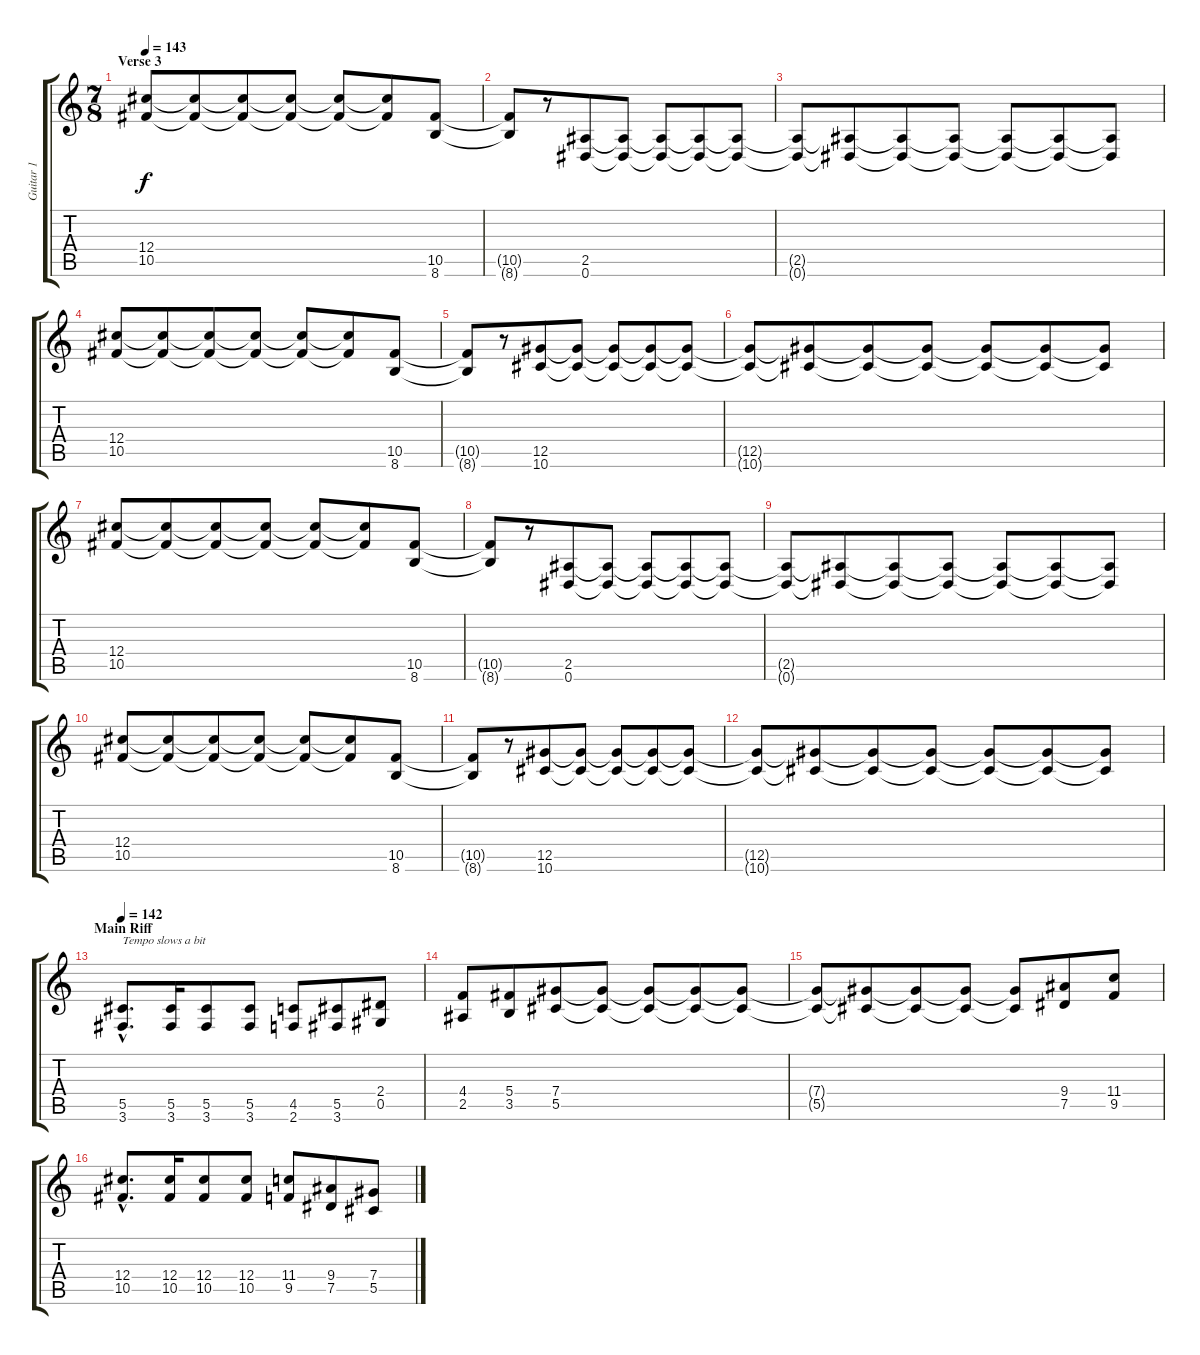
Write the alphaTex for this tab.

\track ("Guitar 1" "Guitar 1") {instrument distortionguitar}
\staff {score tabs}
\tuning (Eb4 Bb3 Gb3 Db3 Ab2 Eb2) {hide}
\ts (7 8)
\section ("" "Verse 3")
\tempo 143
\clef g2
\ks c
(12.4 10.5).8{dy f} (12.4{t} 10.5{t}).8 (12.4{t} 10.5{t}).8 (12.4{t} 10.5{t}).8 (12.4{t} 10.5{t}).8 (12.4{t} 10.5{t}).8 (10.5 8.6).8 |
(10.5{t} 8.6{t}).8 r.8 (2.5 0.6).8 (2.5{t} 0.6{t}).8 (2.5{t} 0.6{t}).8 (2.5{t} 0.6{t}).8 (2.5{t} 0.6{t}).8 |
(2.5{t} 0.6{t}).8 (2.5{t} 0.6{t}).8 (2.5{t} 0.6{t}).8 (2.5{t} 0.6{t}).8 (2.5{t} 0.6{t}).8 (2.5{t} 0.6{t}).8 (2.5{t} 0.6{t}).8 |
(12.4 10.5).8 (12.4{t} 10.5{t}).8 (12.4{t} 10.5{t}).8 (12.4{t} 10.5{t}).8 (12.4{t} 10.5{t}).8 (12.4{t} 10.5{t}).8 (10.5 8.6).8 |
(10.5{t} 8.6{t}).8 r.8 (12.5 10.6).8 (12.5{t} 10.6{t}).8 (12.5{t} 10.6{t}).8 (12.5{t} 10.6{t}).8 (12.5{t} 10.6{t}).8 |
(12.5{t} 10.6{t}).8 (12.5{t} 10.6{t}).8 (12.5{t} 10.6{t}).8 (12.5{t} 10.6{t}).8 (12.5{t} 10.6{t}).8 (12.5{t} 10.6{t}).8 (12.5{t} 10.6{t}).8 |
(12.4 10.5).8 (12.4{t} 10.5{t}).8 (12.4{t} 10.5{t}).8 (12.4{t} 10.5{t}).8 (12.4{t} 10.5{t}).8 (12.4{t} 10.5{t}).8 (10.5 8.6).8 |
(10.5{t} 8.6{t}).8 r.8 (2.5 0.6).8 (2.5{t} 0.6{t}).8 (2.5{t} 0.6{t}).8 (2.5{t} 0.6{t}).8 (2.5{t} 0.6{t}).8 |
(2.5{t} 0.6{t}).8 (2.5{t} 0.6{t}).8 (2.5{t} 0.6{t}).8 (2.5{t} 0.6{t}).8 (2.5{t} 0.6{t}).8 (2.5{t} 0.6{t}).8 (2.5{t} 0.6{t}).8 |
(12.4 10.5).8 (12.4{t} 10.5{t}).8 (12.4{t} 10.5{t}).8 (12.4{t} 10.5{t}).8 (12.4{t} 10.5{t}).8 (12.4{t} 10.5{t}).8 (10.5 8.6).8 |
(10.5{t} 8.6{t}).8 r.8 (12.5 10.6).8 (12.5{t} 10.6{t}).8 (12.5{t} 10.6{t}).8 (12.5{t} 10.6{t}).8 (12.5{t} 10.6{t}).8 |
(12.5{t} 10.6{t}).8 (12.5{t} 10.6{t}).8 (12.5{t} 10.6{t}).8 (12.5{t} 10.6{t}).8 (12.5{t} 10.6{t}).8 (12.5{t} 10.6{t}).8 (12.5{t} 10.6{t}).8 |
\section ("" "Main Riff")
\tempo 142
(5.5{hac} 3.6{hac}).8{d txt "Tempo slows a bit"} (5.5 3.6).16 (5.5 3.6).8 (5.5 3.6).8 (4.5 2.6).8 (5.5 3.6).8 (2.4 0.5).8 |
(4.4 2.5).8 (5.4 3.5).8 (7.4 5.5).8 (7.4{t} 5.5{t}).8 (7.4{t} 5.5{t}).8 (7.4{t} 5.5{t}).8 (7.4{t} 5.5{t}).8 |
(7.4{t} 5.5{t}).8 (7.4{t} 5.5{t}).8 (7.4{t} 5.5{t}).8 (7.4{t} 5.5{t}).8 (7.4{t} 5.5{t}).8 (9.4 7.5).8 (11.4 9.5).8 |
(12.4{hac} 10.5{hac}).8{d} (12.4 10.5).16 (12.4 10.5).8 (12.4 10.5).8 (11.4 9.5).8 (9.4 7.5).8 (7.4 5.5).8
